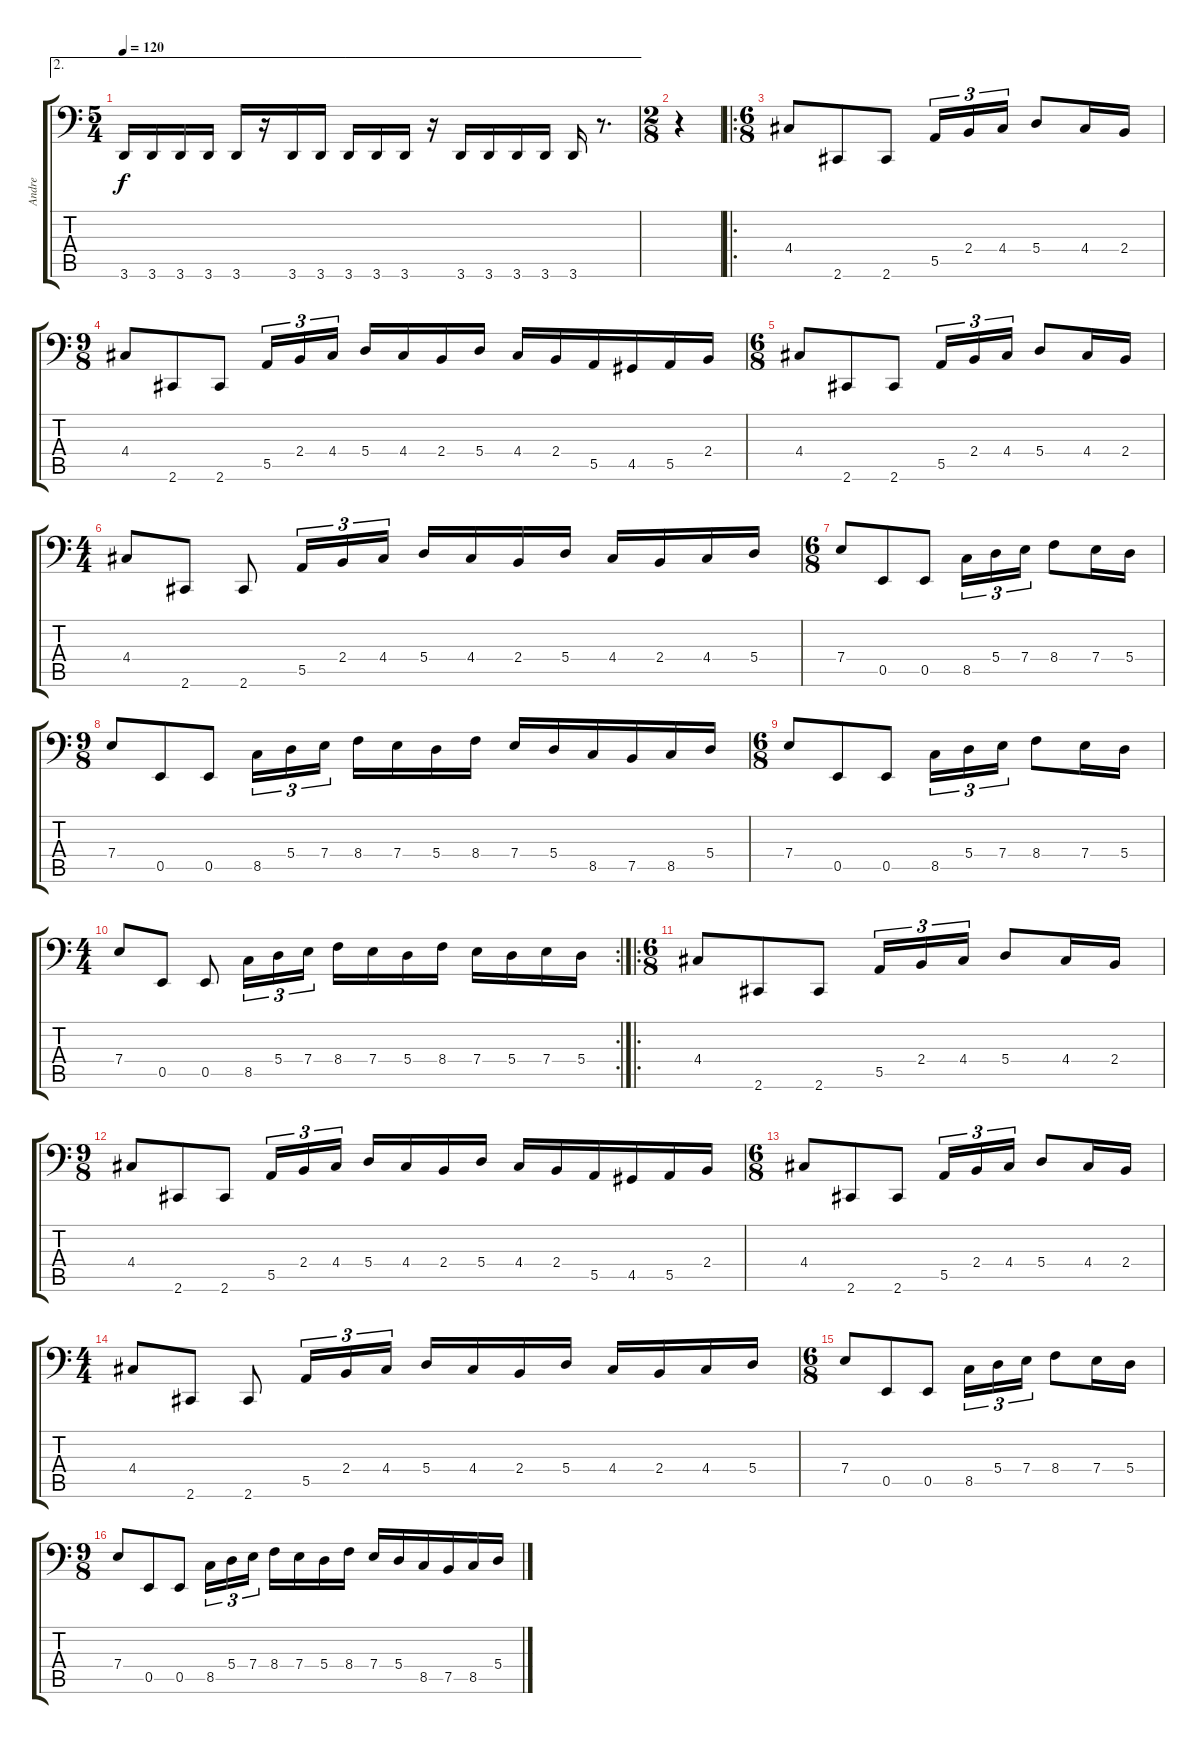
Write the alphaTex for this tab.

\track ("Andre" "Andre") {instrument electricbassfinger}
\staff {score tabs}
\tuning (C3 G2 D2 A1 E1 B0) {hide}
\ae 2
\ts (5 4)
\tempo 120
\clef f4
\ks c
3.6.16{dy f} 3.6.16 3.6.16 3.6.16 3.6.16 r.16 3.6.16 3.6.16 3.6.16 3.6.16 3.6.16 r.16 3.6.16 3.6.16 3.6.16 3.6.16 3.6.16 r.8{d} |
\ts (2 8)
r.4 |
\ro
\ts (6 8)
4.4.8 2.6.8 2.6.8 5.5.16{tu (3 2)} 2.4.16{tu (3 2)} 4.4.16{tu (3 2)} 5.4.8 4.4.16 2.4.16 |
\ts (9 8)
4.4.8 2.6.8 2.6.8 5.5.16{tu (3 2)} 2.4.16{tu (3 2)} 4.4.16{tu (3 2)} 5.4.16 4.4.16 2.4.16 5.4.16 4.4.16 2.4.16 5.5.16 4.5.16 5.5.16 2.4.16 |
\ts (6 8)
4.4.8 2.6.8 2.6.8 5.5.16{tu (3 2)} 2.4.16{tu (3 2)} 4.4.16{tu (3 2)} 5.4.8 4.4.16 2.4.16 |
\ts (4 4)
4.4.8 2.6.8 2.6.8 5.5.16{tu (3 2)} 2.4.16{tu (3 2)} 4.4.16{tu (3 2)} 5.4.16 4.4.16 2.4.16 5.4.16 4.4.16 2.4.16 4.4.16 5.4.16 |
\ts (6 8)
7.4.8 0.5.8 0.5.8 8.5.16{tu (3 2)} 5.4.16{tu (3 2)} 7.4.16{tu (3 2)} 8.4.8 7.4.16 5.4.16 |
\ts (9 8)
7.4.8 0.5.8 0.5.8 8.5.16{tu (3 2)} 5.4.16{tu (3 2)} 7.4.16{tu (3 2)} 8.4.16 7.4.16 5.4.16 8.4.16 7.4.16 5.4.16 8.5.16 7.5.16 8.5.16 5.4.16 |
\ts (6 8)
7.4.8 0.5.8 0.5.8 8.5.16{tu (3 2)} 5.4.16{tu (3 2)} 7.4.16{tu (3 2)} 8.4.8 7.4.16 5.4.16 |
\rc 2
\ts (4 4)
7.4.8 0.5.8 0.5.8 8.5.16{tu (3 2)} 5.4.16{tu (3 2)} 7.4.16{tu (3 2)} 8.4.16 7.4.16 5.4.16 8.4.16 7.4.16 5.4.16 7.4.16 5.4.16 |
\ro
\ts (6 8)
4.4.8 2.6.8 2.6.8 5.5.16{tu (3 2)} 2.4.16{tu (3 2)} 4.4.16{tu (3 2)} 5.4.8 4.4.16 2.4.16 |
\ts (9 8)
4.4.8 2.6.8 2.6.8 5.5.16{tu (3 2)} 2.4.16{tu (3 2)} 4.4.16{tu (3 2)} 5.4.16 4.4.16 2.4.16 5.4.16 4.4.16 2.4.16 5.5.16 4.5.16 5.5.16 2.4.16 |
\ts (6 8)
4.4.8 2.6.8 2.6.8 5.5.16{tu (3 2)} 2.4.16{tu (3 2)} 4.4.16{tu (3 2)} 5.4.8 4.4.16 2.4.16 |
\ts (4 4)
4.4.8 2.6.8 2.6.8 5.5.16{tu (3 2)} 2.4.16{tu (3 2)} 4.4.16{tu (3 2)} 5.4.16 4.4.16 2.4.16 5.4.16 4.4.16 2.4.16 4.4.16 5.4.16 |
\ts (6 8)
7.4.8 0.5.8 0.5.8 8.5.16{tu (3 2)} 5.4.16{tu (3 2)} 7.4.16{tu (3 2)} 8.4.8 7.4.16 5.4.16 |
\ts (9 8)
7.4.8 0.5.8 0.5.8 8.5.16{tu (3 2)} 5.4.16{tu (3 2)} 7.4.16{tu (3 2)} 8.4.16 7.4.16 5.4.16 8.4.16 7.4.16 5.4.16 8.5.16 7.5.16 8.5.16 5.4.16
